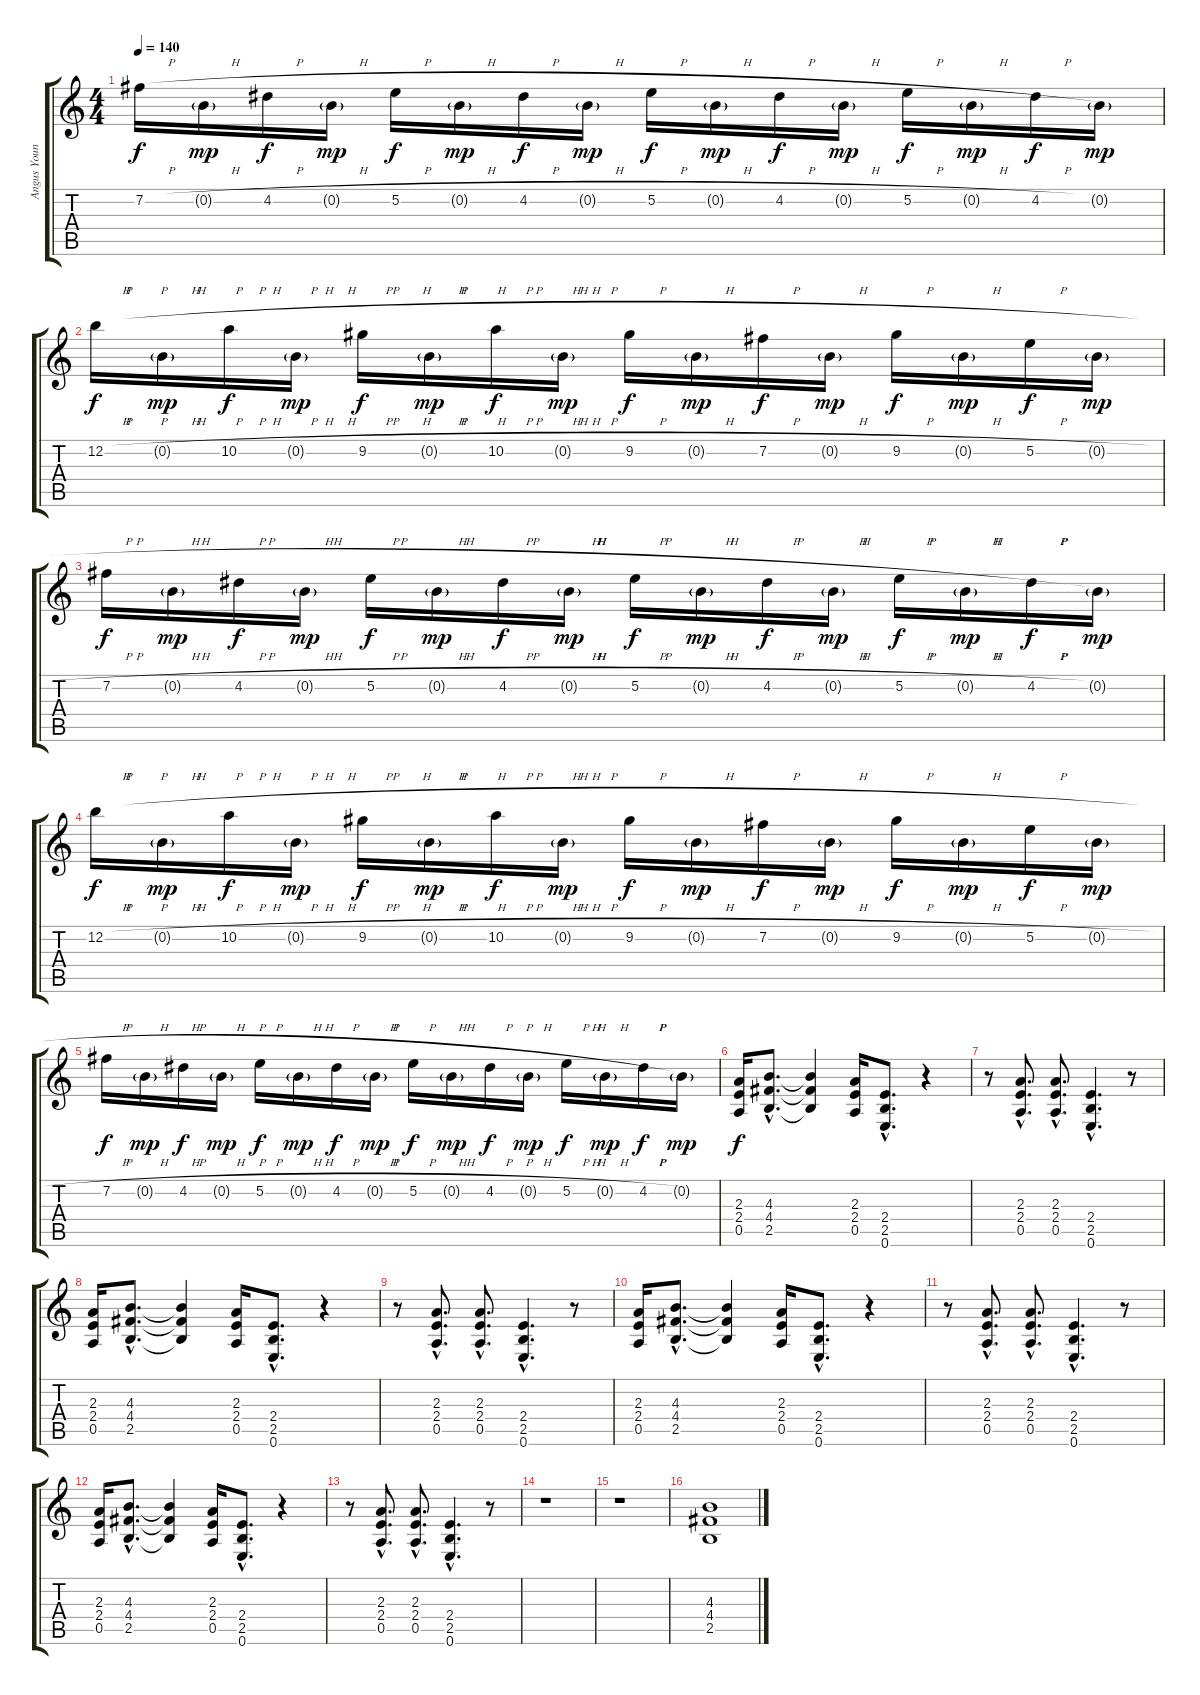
\track ("Angus Young" "Angus Youn") {instrument distortionguitar}
\staff {score tabs}
\tuning (E4 B3 G3 D3 A2 E2) {hide}
\ts (4 4)
\tempo 140
\clef g2
\ks c
7.2{h}.16{dy f} 0.2{h g}.16{dy mp} 4.2{h}.16{dy f} 0.2{h g}.16{dy mp} 5.2{h}.16{dy f} 0.2{h g}.16{dy mp} 4.2{h}.16{dy f} 0.2{h g}.16{dy mp} 5.2{h}.16{dy f} 0.2{h g}.16{dy mp} 4.2{h}.16{dy f} 0.2{h g}.16{dy mp} 5.2{h}.16{dy f} 0.2{h g}.16{dy mp} 4.2{h}.16{dy f} 0.2{g}.16{dy mp} |
12.2{h}.16{dy f} 0.2{h g}.16{dy mp} 10.2{h}.16{dy f} 0.2{h g}.16{dy mp} 9.2{h}.16{dy f} 0.2{h g}.16{dy mp} 10.2{h}.16{dy f} 0.2{h g}.16{dy mp} 9.2{h}.16{dy f} 0.2{h g}.16{dy mp} 7.2{h}.16{dy f} 0.2{h g}.16{dy mp} 9.2{h}.16{dy f} 0.2{h g}.16{dy mp} 5.2{h}.16{dy f} 0.2{h g}.16{dy mp} |
7.2{h}.16{dy f} 0.2{h g}.16{dy mp} 4.2{h}.16{dy f} 0.2{h g}.16{dy mp} 5.2{h}.16{dy f} 0.2{h g}.16{dy mp} 4.2{h}.16{dy f} 0.2{h g}.16{dy mp} 5.2{h}.16{dy f} 0.2{h g}.16{dy mp} 4.2{h}.16{dy f} 0.2{h g}.16{dy mp} 5.2{h}.16{dy f} 0.2{h g}.16{dy mp} 4.2{h}.16{dy f} 0.2{g}.16{dy mp} |
12.2{h}.16{dy f} 0.2{h g}.16{dy mp} 10.2{h}.16{dy f} 0.2{h g}.16{dy mp} 9.2{h}.16{dy f} 0.2{h g}.16{dy mp} 10.2{h}.16{dy f} 0.2{h g}.16{dy mp} 9.2{h}.16{dy f} 0.2{h g}.16{dy mp} 7.2{h}.16{dy f} 0.2{h g}.16{dy mp} 9.2{h}.16{dy f} 0.2{h g}.16{dy mp} 5.2{h}.16{dy f} 0.2{h g}.16{dy mp} |
7.2{h}.16{dy f} 0.2{h g}.16{dy mp} 4.2{h}.16{dy f} 0.2{h g}.16{dy mp} 5.2{h}.16{dy f} 0.2{h g}.16{dy mp} 4.2{h}.16{dy f} 0.2{h g}.16{dy mp} 5.2{h}.16{dy f} 0.2{h g}.16{dy mp} 4.2{h}.16{dy f} 0.2{h g}.16{dy mp} 5.2{h}.16{dy f} 0.2{h g}.16{dy mp} 4.2{h}.16{dy f} 0.2{g}.16{dy mp} |
(2.3 2.4 0.5).16{dy f} (4.3{hac} 4.4{hac} 2.5{hac}).8{d} (4.3{t} 4.4{t} 2.5{t}).4 (2.3 2.4 0.5).16 (2.4{hac} 2.5{hac} 0.6{hac}).8{d} r.4 |
r.8 (2.3{hac} 2.4{hac} 0.5{hac}).8{d} (2.3{hac} 2.4{hac} 0.5{hac}).8{d} (2.4{hac} 2.5{hac} 0.6{hac}).4{d} r.8 |
(2.3 2.4 0.5).16 (4.3{hac} 4.4{hac} 2.5{hac}).8{d} (4.3{t} 4.4{t} 2.5{t}).4 (2.3 2.4 0.5).16 (2.4{hac} 2.5{hac} 0.6{hac}).8{d} r.4 |
r.8 (2.3{hac} 2.4{hac} 0.5{hac}).8{d} (2.3{hac} 2.4{hac} 0.5{hac}).8{d} (2.4{hac} 2.5{hac} 0.6{hac}).4{d} r.8 |
(2.3 2.4 0.5).16 (4.3{hac} 4.4{hac} 2.5{hac}).8{d} (4.3{t} 4.4{t} 2.5{t}).4 (2.3 2.4 0.5).16 (2.4{hac} 2.5{hac} 0.6{hac}).8{d} r.4 |
r.8 (2.3{hac} 2.4{hac} 0.5{hac}).8{d} (2.3{hac} 2.4{hac} 0.5{hac}).8{d} (2.4{hac} 2.5{hac} 0.6{hac}).4{d} r.8 |
(2.3 2.4 0.5).16 (4.3{hac} 4.4{hac} 2.5{hac}).8{d} (4.3{t} 4.4{t} 2.5{t}).4 (2.3 2.4 0.5).16 (2.4{hac} 2.5{hac} 0.6{hac}).8{d} r.4 |
r.8 (2.3{hac} 2.4{hac} 0.5{hac}).8{d} (2.3{hac} 2.4{hac} 0.5{hac}).8{d} (2.4{hac} 2.5{hac} 0.6{hac}).4{d} r.8 |
r.1 |
r.1 |
(4.3 4.4 2.5).1
